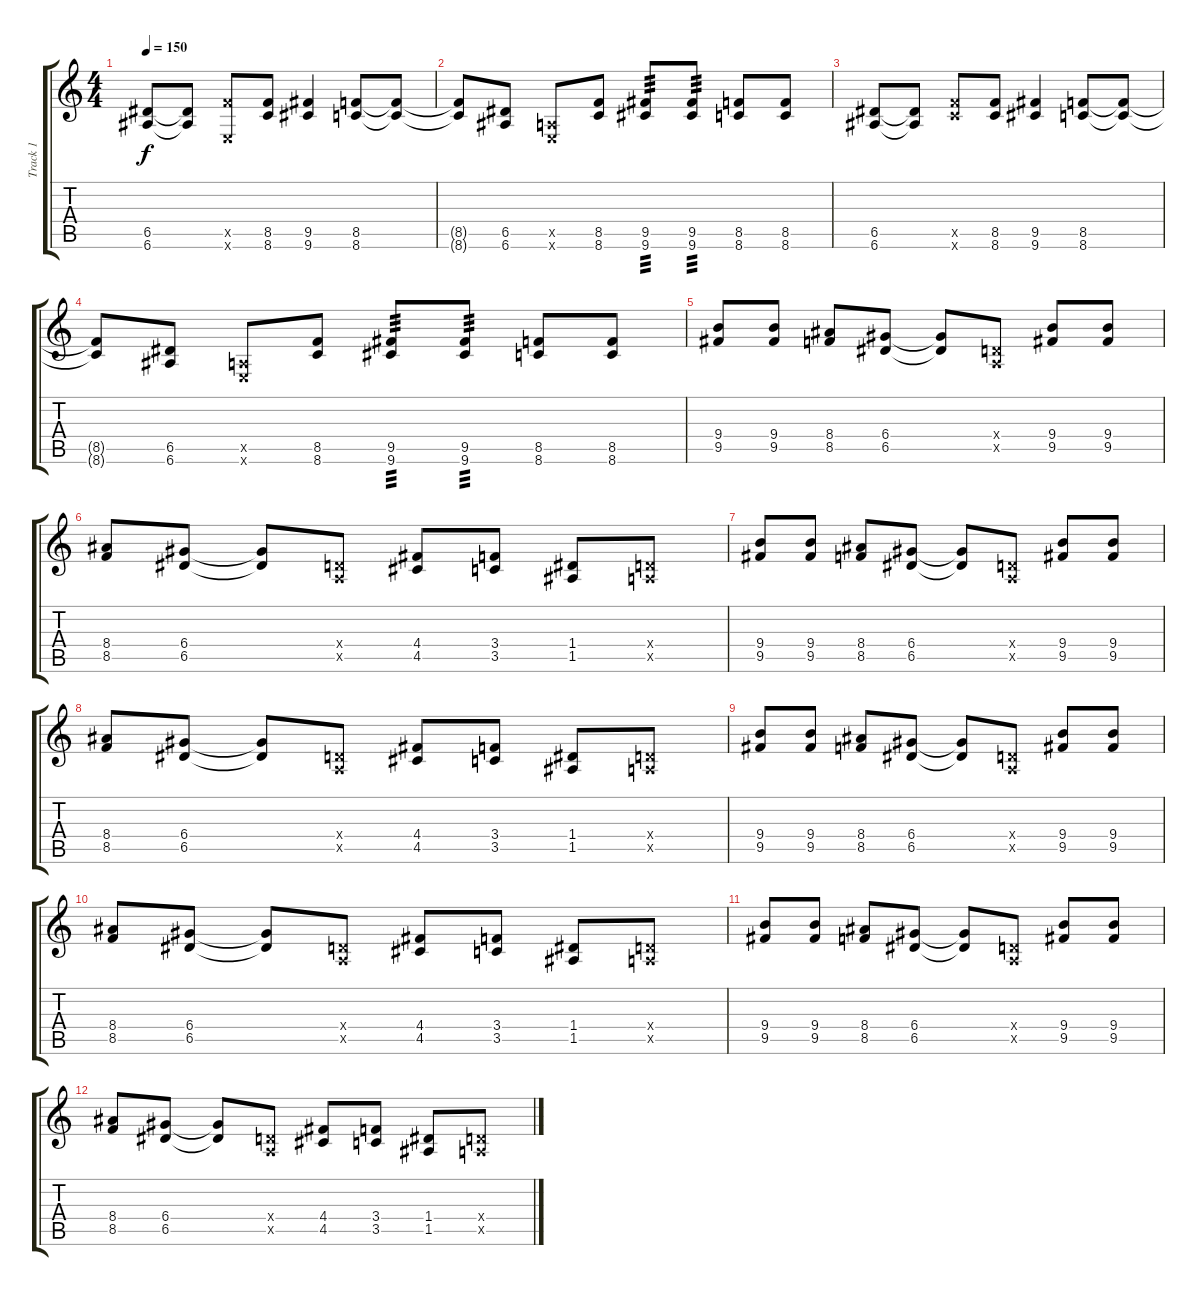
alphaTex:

\track ("Track 1" "Track 1") {instrument overdrivenguitar}
\staff {score tabs}
\tuning (E4 B3 G3 D3 A2 E2) {hide}
\ts (4 4)
\tempo 150
\clef g2
\ks c
(6.5 6.6).8{dy f} (6.5{t} 6.6{t}).8 (8.5{x} 0.6{x}).8 (8.5 8.6).8 (9.5 9.6).4 (8.5 8.6).8 (8.5{t} 8.6{t}).8 |
(8.5{t} 8.6{t}).8 (6.5 6.6).8 (0.5{x} 0.6{x}).8 (8.5 8.6).8 (9.5 9.6).8{tp 3} (9.5 9.6).8{tp 3} (8.5 8.6).8 (8.5 8.6).8 |
(6.5 6.6).8 (6.5{t} 6.6{t}).8 (8.5{x} 8.6{x}).8 (8.5 8.6).8 (9.5 9.6).4 (8.5 8.6).8 (8.5{t} 8.6{t}).8 |
(8.5{t} 8.6{t}).8 (6.5 6.6).8 (0.5{x} 0.6{x}).8 (8.5 8.6).8 (9.5 9.6).8{tp 3} (9.5 9.6).8{tp 3} (8.5 8.6).8 (8.5 8.6).8 |
(9.4 9.5).8 (9.4 9.5).8 (8.4 8.5).8 (6.4 6.5).8 (6.4{t} 6.5{t}).8 (0.4{x} 0.5{x}).8 (9.4 9.5).8 (9.4 9.5).8 |
(8.4 8.5).8 (6.4 6.5).8 (6.4{t} 6.5{t}).8 (0.4{x} 0.5{x}).8 (4.4 4.5).8 (3.4 3.5).8 (1.4 1.5).8 (0.4{x} 0.5{x}).8 |
(9.4 9.5).8 (9.4 9.5).8 (8.4 8.5).8 (6.4 6.5).8 (6.4{t} 6.5{t}).8 (0.4{x} 0.5{x}).8 (9.4 9.5).8 (9.4 9.5).8 |
(8.4 8.5).8 (6.4 6.5).8 (6.4{t} 6.5{t}).8 (0.4{x} 0.5{x}).8 (4.4 4.5).8 (3.4 3.5).8 (1.4 1.5).8 (0.4{x} 0.5{x}).8 |
(9.4 9.5).8 (9.4 9.5).8 (8.4 8.5).8 (6.4 6.5).8 (6.4{t} 6.5{t}).8 (0.4{x} 0.5{x}).8 (9.4 9.5).8 (9.4 9.5).8 |
(8.4 8.5).8 (6.4 6.5).8 (6.4{t} 6.5{t}).8 (0.4{x} 0.5{x}).8 (4.4 4.5).8 (3.4 3.5).8 (1.4 1.5).8 (0.4{x} 0.5{x}).8 |
(9.4 9.5).8 (9.4 9.5).8 (8.4 8.5).8 (6.4 6.5).8 (6.4{t} 6.5{t}).8 (0.4{x} 0.5{x}).8 (9.4 9.5).8 (9.4 9.5).8 |
(8.4 8.5).8 (6.4 6.5).8 (6.4{t} 6.5{t}).8 (0.4{x} 0.5{x}).8 (4.4 4.5).8 (3.4 3.5).8 (1.4 1.5).8 (0.4{x} 0.5{x}).8
